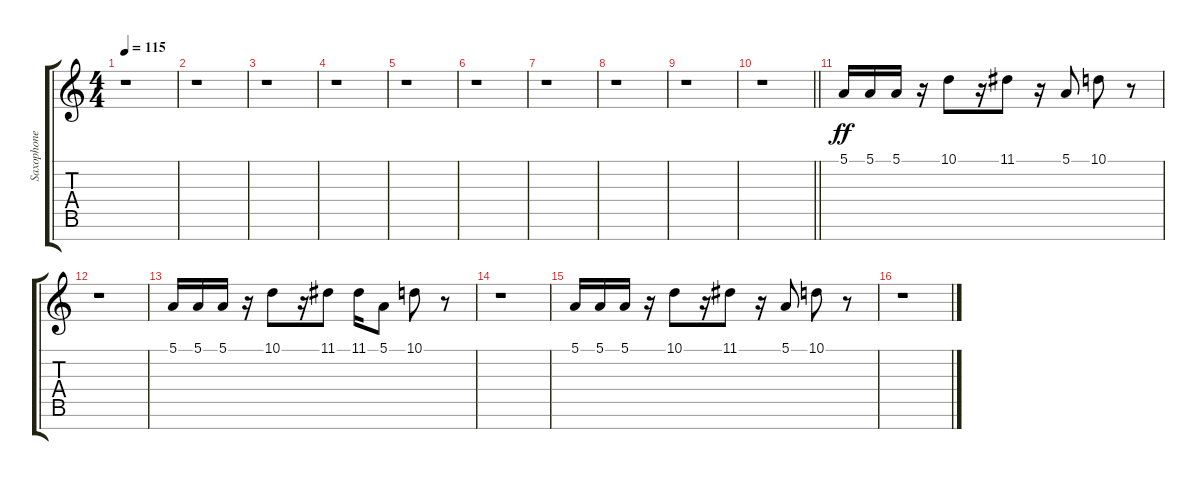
\track ("Saxophone : Sopranino in F" "Saxophone ") {instrument sopranosax}
\staff {score tabs}
\tuning (E4 B3 G3 D3 A2 E2 B1) {hide}
\ts (4 4)
\tempo 115
\clef g2
\ks c
r.1{dy ff instrument sopranosax} |
r.1 |
r.1 |
r.1 |
r.1 |
r.1 |
r.1 |
r.1 |
r.1 |
\barLineRight lightlight
r.1 |
5.1.16 5.1.16 5.1.16 r.16 10.1.8 r.16 11.1.8 r.16 5.1.8 10.1.8 r.8 |
r.1 |
5.1.16 5.1.16 5.1.16 r.16 10.1.8 r.16 11.1.8 11.1.16 5.1.8 10.1.8 r.8 |
r.1 |
5.1.16 5.1.16 5.1.16 r.16 10.1.8 r.16 11.1.8 r.16 5.1.8 10.1.8 r.8 |
r.1
